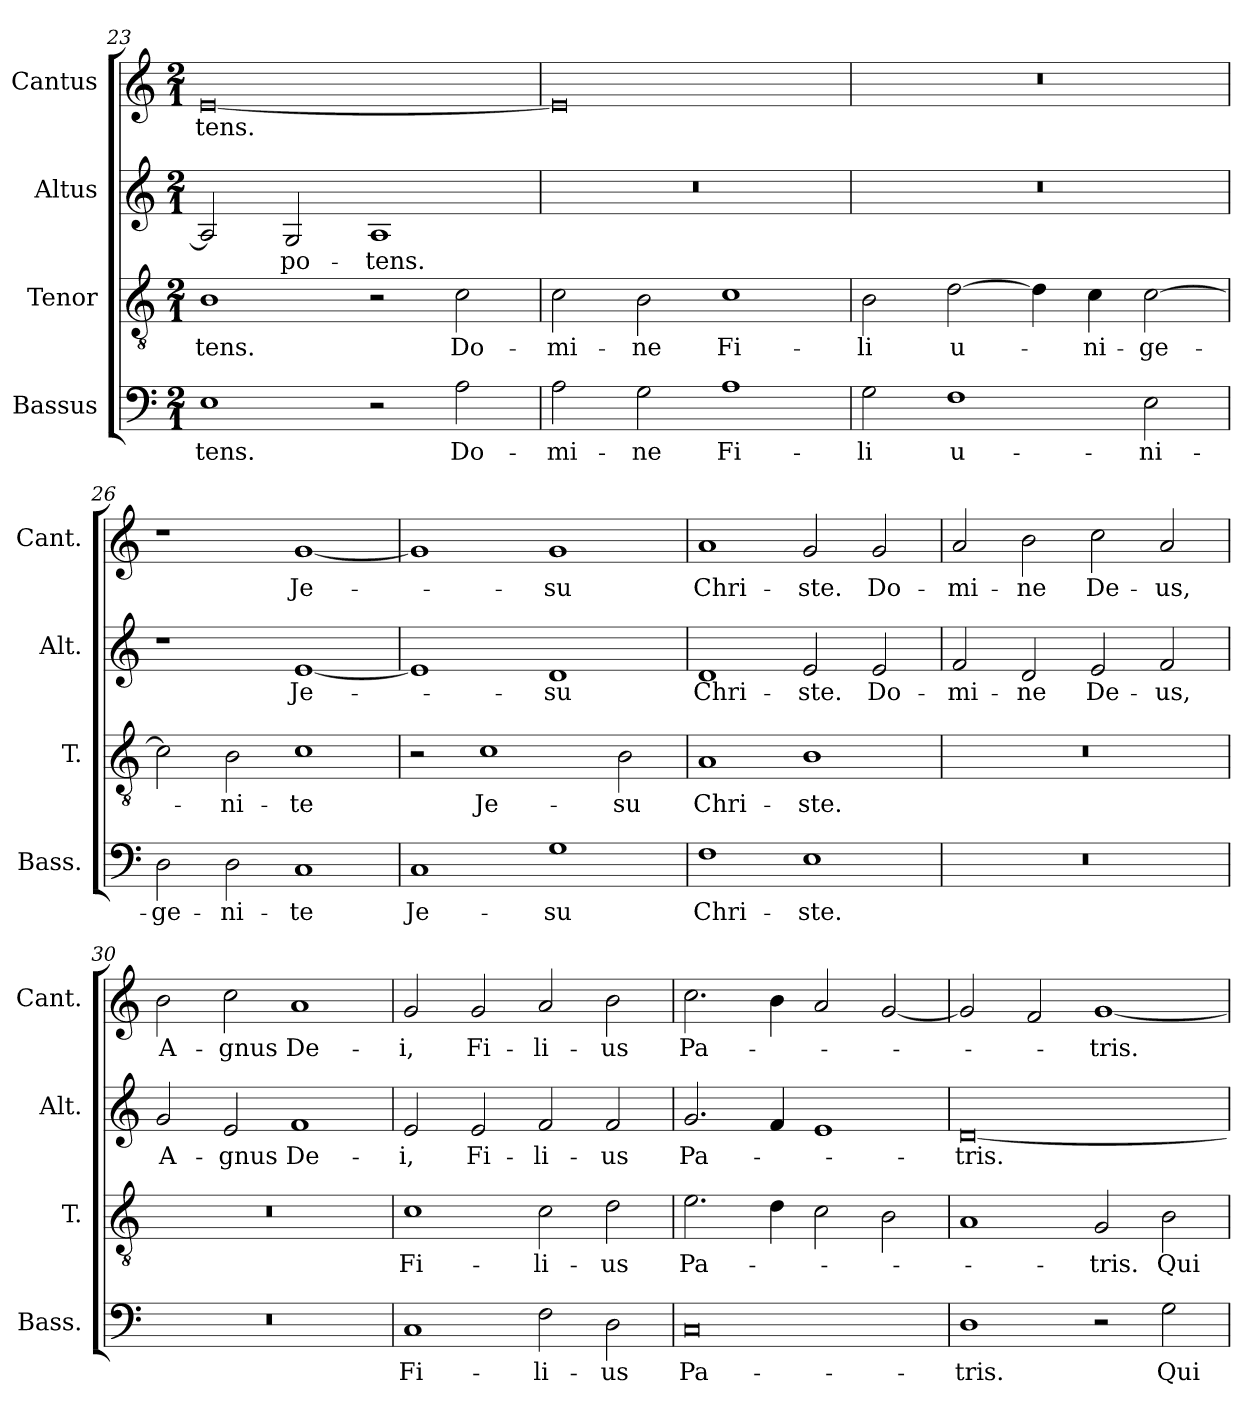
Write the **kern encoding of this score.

**kern	**text	**kern	**text	**kern	**text	**kern	**text
*part4	*part4	*part3	*part3	*part2	*part2	*part1	*part1
*staff4	*staff4	*staff3	*staff3	*staff2	*staff2	*staff1	*staff1
*I"Bassus	*	*I"Tenor	*	*I"Altus	*	*I"Cantus	*
*I'Bass.	*	*I'T.	*	*I'Alt.	*	*I'Cant.	*
*clefF4	*	*clefGv2	*	*clefG2	*	*clefG2	*
*	*	*ITrd7c12	*	*	*	*	*
*k[]	*	*k[]	*	*k[]	*	*k[]	*
*C:	*	*C:	*	*C:	*	*C:	*
*M2/1	*	*M2/1	*	*M2/1	*	*M2/1	*
=23	=23	=23	=23	=23	=23	=23	=23
1E\	-tens.	1BB\	-tens.	2A/]	.	[0e/	-tens.
.	.	.	.	2G/	-po-	.	.
2r	.	2r	.	1A/	-tens.	.	.
2A\	Do-	2C\	Do-	.	.	.	.
=24	=24	=24	=24	=24	=24	=24	=24
2A\	-mi-	2C\	-mi-	0r	.	0e/]	.
2G\	-ne	2BB\	-ne	.	.	.	.
1A\	Fi-	1C\	Fi-	.	.	.	.
=25	=25	=25	=25	=25	=25	=25	=25
2G\	-li	2BB\	-li	0r	.	0r	.
1F\	u-	[2D\	u-	.	.	.	.
.	.	4D\]	.	.	.	.	.
.	.	4C\	-ni-	.	.	.	.
2E\	-ni-	[2C\	-ge-	.	.	.	.
=26	=26	=26	=26	=26	=26	=26	=26
2D\	-ge-	2C\]	.	1r	.	1r	.
2D\	-ni-	2BB\	-ni-	.	.	.	.
1C/	-te	1C\	-te	[1e/	Je-	[1g/	Je-
=27	=27	=27	=27	=27	=27	=27	=27
1C/	Je-	2r	.	1e/]	.	1g/]	.
.	.	1C\	Je-	.	.	.	.
1G\	-su	.	.	1d/	-su	1g/	-su
.	.	2BB\	-su	.	.	.	.
=28	=28	=28	=28	=28	=28	=28	=28
1F\	Chri-	1AA/	Chri-	1d/	Chri-	1a/	Chri-
1E\	-ste.	1BB\	-ste.	2e/	-ste.	2g/	-ste.
.	.	.	.	2e/	Do-	2g/	Do-
=29	=29	=29	=29	=29	=29	=29	=29
0r	.	0r	.	2f/	-mi-	2a/	-mi-
.	.	.	.	2d/	-ne	2b\	-ne
.	.	.	.	2e/	De-	2cc\	De-
.	.	.	.	2f/	-us,	2a/	-us,
=30	=30	=30	=30	=30	=30	=30	=30
0r	.	0r	.	2g/	A-	2b\	A-
.	.	.	.	2e/	-gnus	2cc\	-gnus
.	.	.	.	1f/	De-	1a/	De-
=31	=31	=31	=31	=31	=31	=31	=31
1C/	Fi-	1C\	Fi-	2e/	-i,	2g/	-i,
.	.	.	.	2e/	Fi-	2g/	Fi-
2F\	-li-	2C\	-li-	2f/	-li-	2a/	-li-
2D\	-us	2D\	-us	2f/	-us	2b\	-us
=32	=32	=32	=32	=32	=32	=32	=32
0C/	Pa-	2.E\	Pa-	2.g/	Pa-	2.cc\	Pa-
.	.	4D\	.	4f/	.	4b\	.
.	.	2C\	.	1e/	.	2a/	.
.	.	2BB\	.	.	.	[2g/	.
=33	=33	=33	=33	=33	=33	=33	=33
1D\	-tris.	1AA/	.	[0d/	-tris.	2g/]	.
.	.	.	.	.	.	2f/	.
2r	.	2GG/	-tris.	.	.	[1g/	-tris.
2G\	Qui	2BB\	Qui	.	.	.	.
=	=	=	=	=	=	=	=
*-	*-	*-	*-	*-	*-	*-	*-
